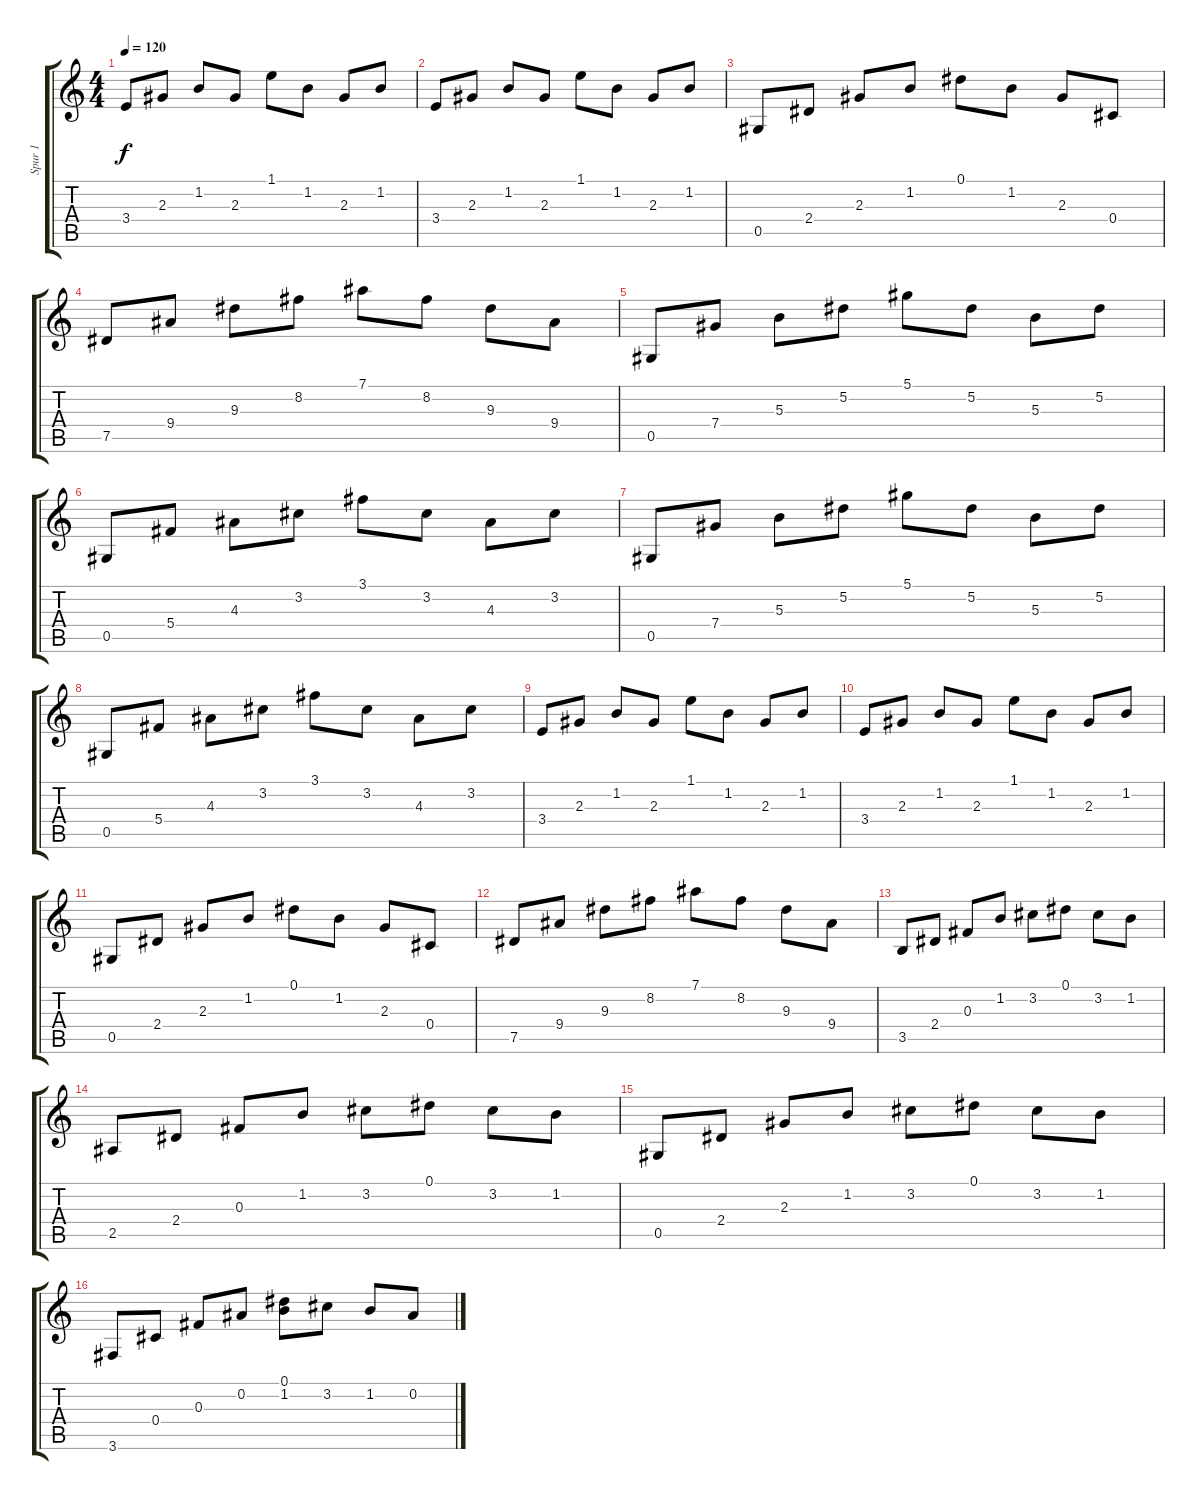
\track ("Spur 1" "Spur 1") {instrument acousticguitarsteel}
\staff {score tabs}
\tuning (Eb4 Bb3 Gb3 Db3 Ab2 Eb2) {hide}
\ts (4 4)
\tempo 120
\clef g2
\ks c
3.4.8{dy f} 2.3.8 1.2.8 2.3.8 1.1.8 1.2.8 2.3.8 1.2.8 |
3.4.8 2.3.8 1.2.8 2.3.8 1.1.8 1.2.8 2.3.8 1.2.8 |
0.5.8 2.4.8 2.3.8 1.2.8 0.1.8 1.2.8 2.3.8 0.4.8 |
7.5.8 9.4.8 9.3.8 8.2.8 7.1.8 8.2.8 9.3.8 9.4.8 |
0.5.8 7.4.8 5.3.8 5.2.8 5.1.8 5.2.8 5.3.8 5.2.8 |
0.5.8 5.4.8 4.3.8 3.2.8 3.1.8 3.2.8 4.3.8 3.2.8 |
0.5.8 7.4.8 5.3.8 5.2.8 5.1.8 5.2.8 5.3.8 5.2.8 |
0.5.8 5.4.8 4.3.8 3.2.8 3.1.8 3.2.8 4.3.8 3.2.8 |
3.4.8 2.3.8 1.2.8 2.3.8 1.1.8 1.2.8 2.3.8 1.2.8 |
3.4.8 2.3.8 1.2.8 2.3.8 1.1.8 1.2.8 2.3.8 1.2.8 |
0.5.8 2.4.8 2.3.8 1.2.8 0.1.8 1.2.8 2.3.8 0.4.8 |
7.5.8 9.4.8 9.3.8 8.2.8 7.1.8 8.2.8 9.3.8 9.4.8 |
3.5.8 2.4.8 0.3.8 1.2.8 3.2.8 0.1.8 3.2.8 1.2.8 |
2.5.8 2.4.8 0.3.8 1.2.8 3.2.8 0.1.8 3.2.8 1.2.8 |
0.5.8 2.4.8 2.3.8 1.2.8 3.2.8 0.1.8 3.2.8 1.2.8 |
3.6.8 0.4.8 0.3.8 0.2.8 (0.1 1.2).8 3.2.8 1.2.8 0.2.8
